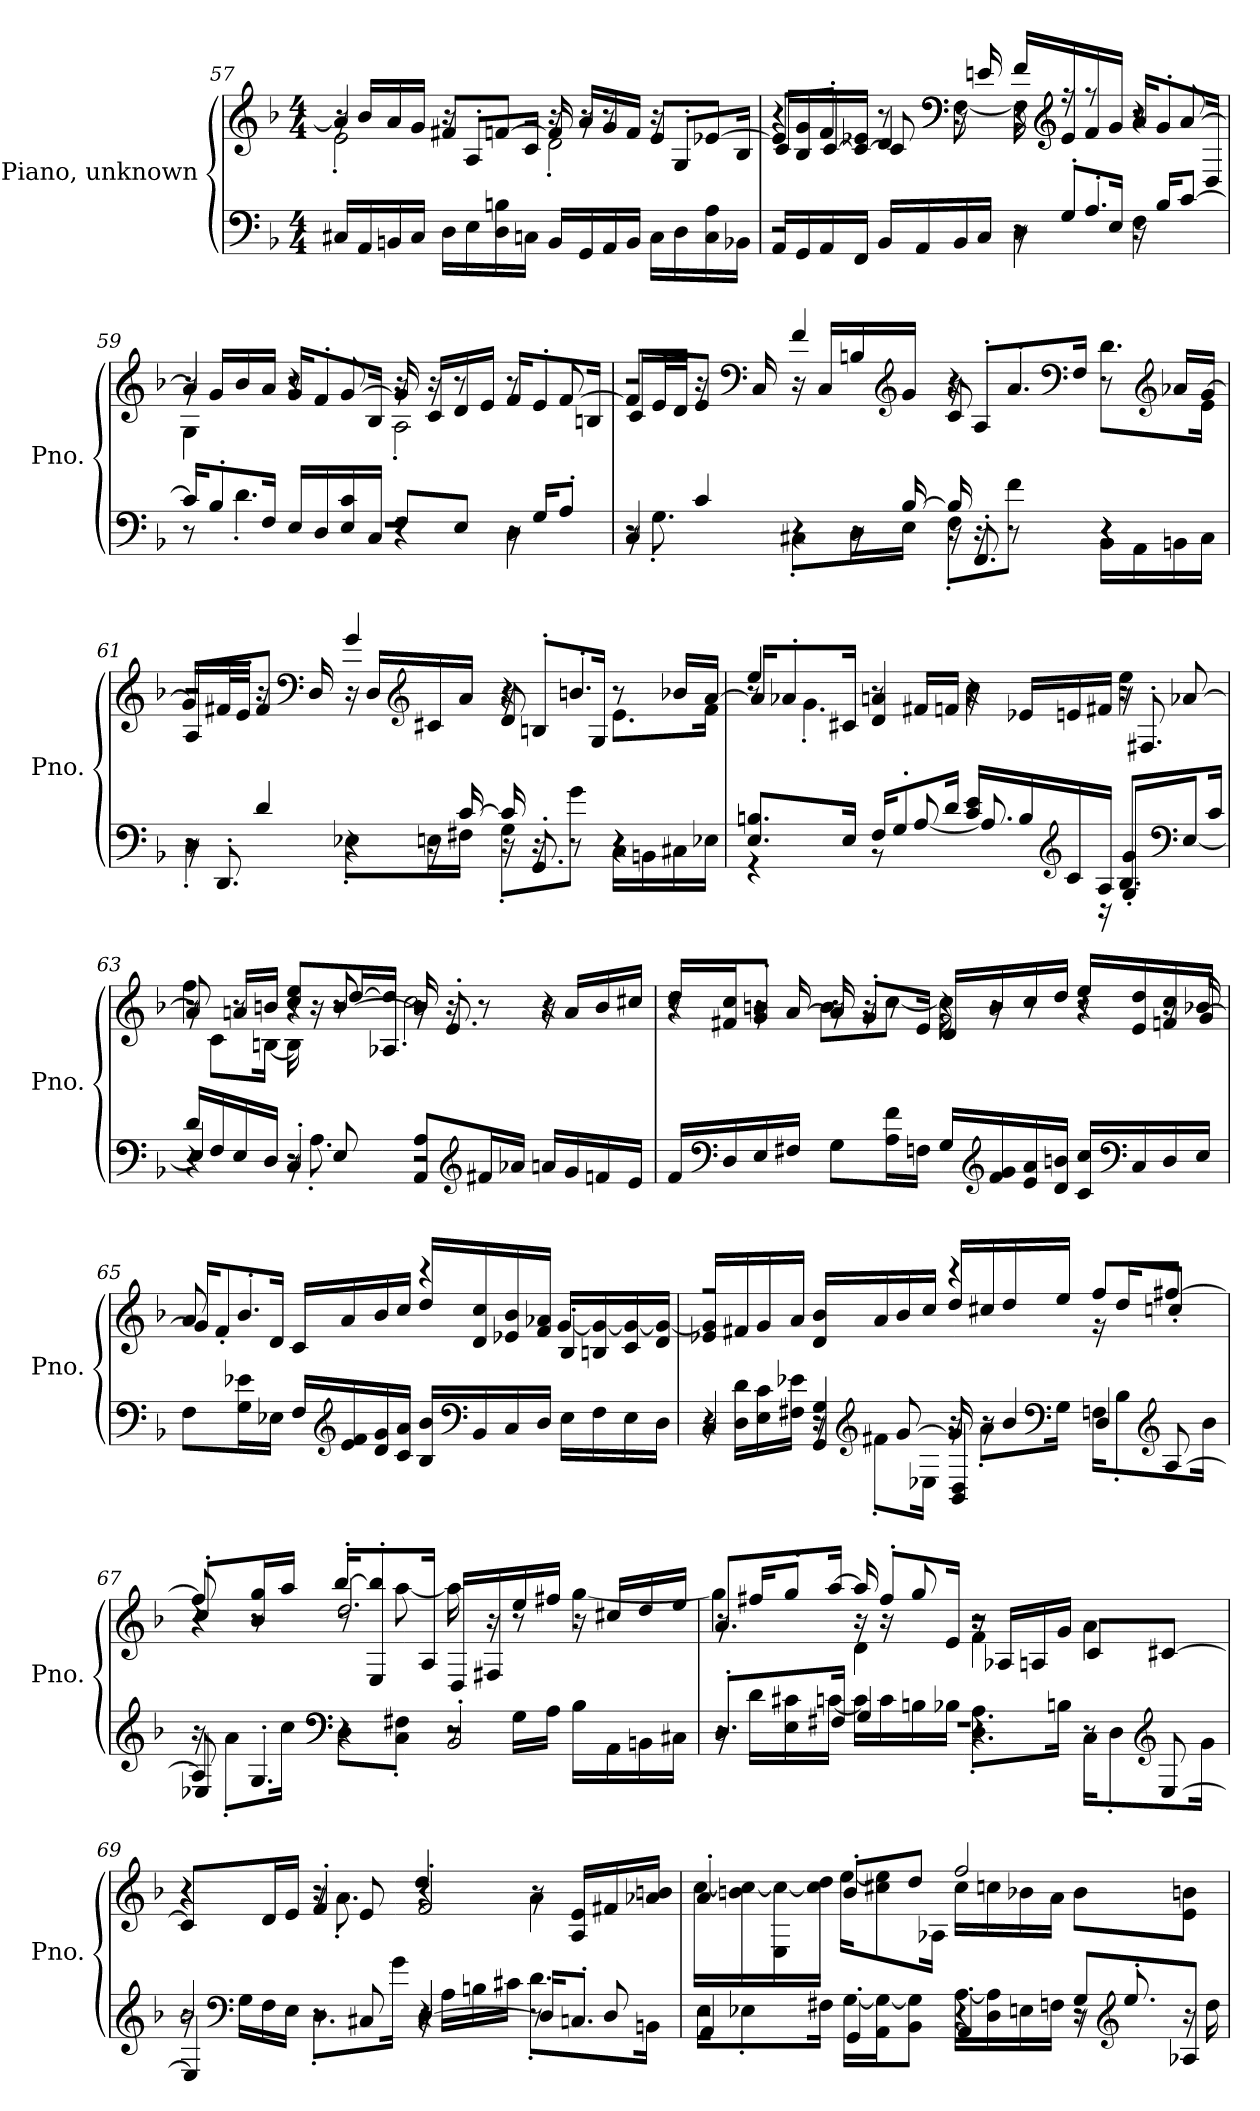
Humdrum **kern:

**kern	**kern
*part1	*part1
*staff2	*staff1
*I"Piano, unknown	*
*I'Pno.	*
!!LO:LB:g=z
*clefF4	*clefG2
*k[b-]	*k[b-]
*M4/4	*M4/4
=57	=57
*	*^
*	*	*^
16C#X/LL	4a/]	2e'\	16r
16AA/	.	.	16b-/LL
16BBn/	.	.	16a/
16C#/JJ	.	.	16g/JJ
16D\LL	8f#X/L	.	16r
16E\	.	.	8A'/L
16D\ 16Bn\	[8fn/J	.	.
16Cn\JJ	.	.	16c/Jk
16BB/LL	16f/]	2d'\	16r
16GG/	16r	.	16a/LL
16AA/	8r	.	16g/
16BB/JJ	.	.	16f/JJ
16C\LL	8e/L	.	16r
16D\	.	.	8G'/L
16C\ 16A\	[8e-X/J	.	.
16BB-X\JJ	.	.	16B-/Jk
=58	=58	=58	=58
*^	*	*	*
*	*^	*	*	*
2r	2r	16AA/LL	8e-/L]	4r	16c/LL
.	.	16GG/	.	.	16B-/ 16g/
.	.	16AA/	8f'/J	.	[16c/
.	.	16FF/JJ	.	.	16c/_ 16e-X/JJ
.	.	16BB-/LL	4d/	8r	8c/]
.	.	16AA/	.	.	.
*	*	*	*clefF4	*	*
.	.	16BB-/	.	[8F\	16r
.	.	16C/JJ	.	.	16en/
8r	4D\	16r	4r	16F\]	16f/LL
*	*	*	*clefG2	*	*
.	.	8G'/L	.	16r	16e/
4.A'/	.	.	.	8r	16f/
.	.	16E/Jk	.	.	16g/JJ
.	4F\	16r	8r	4r	16a/KL
.	.	16B-/KL	.	.	8g'/
.	.	[8c/J	[8a/	.	.
.	.	.	.	.	16D/Jk
!!LO:LB:g=z	!!	!!
=59	=59	=59	=59	=59	=59
1r	8r	16c/KL]	4a/]	4G\	16r
.	.	8B-'/	.	.	16g/LL
.	4.d'\	.	.	.	16b-/
.	.	16F/Jk	.	.	16a/JJ
.	.	16E/LL	8r	4r	16g/KL
.	.	16D/	.	.	8f'/
.	.	16E/ 16c/	[8g/	.	.
.	.	16C/JJ	.	.	16B-/Jk
.	4r	8F/L	16g/]	2A'\	16r
.	.	.	16r	.	16c/LL
.	.	8E/J	8r	.	16d/
.	.	.	.	.	16e/JJ
.	4D\	16r	8r	.	16f/KL
.	.	16G/KL	.	.	8e'/
.	.	8A'/J	[8f/	.	.
.	.	.	.	.	16Bn/Jk
!!LO:LB:g=z	!!	!!
=60	=60	=60	=60	=60	=60
8r	16r	4C/	8f/L]	2r	16c/LL
.	8.G'\	.	.	.	32e'/L
.	.	.	.	.	32d'/JJJ
4c/	.	.	8e/J	.	16r
*	*	*	*clefF4	*	*
.	.	.	.	.	16C/
.	8C#X'\L	4r	4f/	.	16r
.	.	.	.	.	16C/LL
16r	16D\L	.	.	.	16Bn/
*	*	*	*clefG2	*	*
[16B-/	16E\JJ	.	.	.	16g/JJ
16B-/]	8F'\L	16r	8c/	4r	16r
16r	.	8.FF'/	.	.	8A'/L
8r	8f\J	.	4.a'/	.	.
*	*	*	*clefF4	*	*
.	.	.	.	.	16F/Jk
4r	16BB-\LL	4r	.	8.d\L	8r
.	16AA\	.	.	.	.
*	*	*	*clefG2	*	*
.	16BBn\	.	.	.	16a-X/LL
.	16C#\JJ	.	.	16e\Jk	[16g/JJ
!!LO:LB:g=z	!!	!!
=61	=61	=61	=61	=61	=61
8r	4D'\	16r	8A/L	2r	16g/LL]
.	.	8.DD'/	.	.	32f#X'/L
.	.	.	.	.	32e'/JJJ
4d/	.	.	8f#/J	.	16r
*	*	*	*clefF4	*	*
.	.	.	.	.	16D/
.	8E-X'\L	4r	4g/	.	16r
.	.	.	.	.	16D/LL
*	*	*	*clefG2	*	*
16r	16En\L	.	.	.	16c#X/
[16c/	16F#X\JJ	.	.	.	16a/JJ
16c/]	8G'\L	16r	8d/	4r	16r
16r	.	8.GG'/	.	.	8Bn'/L
8r	8g\J	.	4.bn'/	.	.
.	.	.	.	.	16G/Jk
4r	16C\LL	4r	.	8.e\L	8r
.	16BBn\	.	.	.	.
.	16C#X\	.	.	.	16b-X/LL
.	16E-X\JJ	.	.	16f#\Jk	[16a/JJ
*	*v	*v	*	*	*
!!LO:LB:g=z	!!	!!
=62	=62	=62	=62	=62
8.E/ 8.Bn/L	4r	4ee/	8r	16a/KL]
.	.	.	.	8a-X'/
.	.	.	4.g'\	.
16E/Jk	.	.	.	16c#X/Jk
16F/KL	8r	4d/ 4an/	.	8r
8G'/	.	.	.	.
.	[8A/	.	.	16f#X/LL
16d/Jk	.	.	.	16fn/JJ
16c/ 16e/LL	8.A/]	4r	4cc\	16r
16B/	.	.	.	16e-X/LL
*clefG2	*	*	*	*
16c/	.	.	.	16en/
16A/JJ	16r	.	.	16f#X/JJ
8.B/L	8G/' 8g/'L	8r	4ee\	16r
.	.	.	.	8.F#X'/
*clefF4	*	*	*	*
.	[8E/J	[8a-X/	.	.
16c/Jk	.	.	.	.
!!LO:PB:g=z
=63	=63	=63	=63	=63
*	*^	*	*	*^
16d/LL	4r	4E/]	8a-/]	4ff\	8r	16r
16F/	.	.	.	.	.	8c\L
16E/	.	.	8r	.	16an/LL	.
16D/JJ	.	.	.	.	16bn/JJ	[16Bn\Jk
8r	16r	4C'/	8r	4r	8cc/ 8ee/L	16B\]
.	8.A'\	.	.	.	.	16r
8E/	.	.	[8b/	.	[16dd/L	8r
.	.	.	.	.	16A-X/ 16dd/]JJ	.
8AA/ 8A/L	2r	2r	16b/]	2cc'\	16r	2r
.	.	.	16r	.	8.e'/	.
*clefG2	*	*	*	*	*	*
16f#X/L	.	.	8r	.	.	.
16a-X/JJ	.	.	.	.	.	.
16an/LL	.	.	4r	.	16r	.
16g/	.	.	.	.	16a/LL	.
16fn/	.	.	.	.	16b/	.
16e/JJ	.	.	.	.	16cc#X/JJ	.
*v	*v	*v	*	*	*	*
*	*	*	*v	*v
!!LO:LB:g=z
=64	=64	=64	=64
16f/LL	8r	4r	16dd/LL
*clefF4	*	*	*
16D/	.	.	16f#X/ 16cc/J
16E/	16r	.	8g/' 8bn/'J
16F#X/JJ	[16a/	.	.
8G\L	16a/]	8b\L	16r
.	16r	.	8g'/L
16A\ 16f\L	8r	[8cc\J	.
16Fn\JJ	.	.	16e/Jk
16G/LL	4r	16cc\]	16d/LL
*clefG2	*	*	*
16f/ 16g/	.	16r	16b/
16e/ 16a/	.	8r	16cc/
16d/ 16bn/JJ	.	.	16dd/JJ
16c/ 16cc/LL	8r	4r	16ee/LL
*clefF4	*	*	*
16C/	.	.	16e/ 16dd/
16D/	16r	.	16fn/ 16cc/
16E/JJ	16b-X/	.	[16g/JJ
*	*	*v	*v
!!LO:LB:g=z
=65	=65	=65
8F\L	8a/	16g/KL]
.	.	8f'/
16G\ 16e-X\L	4.b-'/	.
16E-X\JJ	.	16d/Jk
16F/LL	.	16c/LL
*clefG2	*	*
16e-/ 16f/	.	16a/
16d/ 16g/	.	16b-/
16c/ 16a/JJ	.	16cc/JJ
16B-/ 16b-/LL	4r	16dd/LL
*clefF4	*	*
16BB-/	.	16d/ 16cc/
16C/	.	16e-X/ 16b-/
16D/JJ	.	16f/ 16a-X/JJ
16E-\LL	4B-'/	[16g/LL
16F\	.	16Bn/ 16g/_
16E-\	.	16c/ 16g/_
16D\JJ	.	16d/ 16g/_JJ
!!LO:LB:g=z	!!
=66	=66	=66
*^	*	*
*	*^	*	*
4r	16r	4C/	2r	16e-X/ 16g/]LL
.	16D\ 16d\LL	.	.	16f#X/
.	16E\ 16c\	.	.	16g/
.	16F#X\ 16e-X\JJ	.	.	16a/JJ
8r	16r	4GG/ 4G/	.	16d/ 16b-/LL
*clefG2	*	*	*	*
.	8f#X'\L	.	.	16a/
[8g/	.	.	.	16b-/
.	16E-X\Jk	.	.	16cc/JJ
16g/]	16r	4BB-/ 4D/	4r	16dd/LL
16r	8a'\L	.	.	16cc#X/
4b-/	.	.	.	16dd/
*clefF4	*	*	*	*
.	16G\Jk	.	.	16ee/JJ
.	16Fn\KL	4D/	8ff/L	16r
.	8B-'\	.	.	16dd/KL
*clefG2	*	*	*	*
[8A/	.	.	[8ff#X/J	8ccn'/J
.	16b-\Jk	.	.	.
!!LO:LB:g=z
=67	=67	=67	=67	=67
*	*	*	*	*^
8A/]	16r	4E-X/	8ff#/]	4r	8cc'/L
.	8a'\L	.	.	.	.
4.G'/	.	.	8r	.	16b-/ 16gg/L
.	16cc\Jk	.	.	.	16aa/JJ
*clefF4	*	*	*	*	*
.	8D\L	4r	2.dd/	8r	[16bb-'/KL
.	.	.	.	.	8E/' 8bb-/]'
.	8C\' 8F#X\'J	.	.	[8aa\	.
.	.	.	.	.	16A/Jk
2r	8r	2BB-'/	.	16aa\]	16D/LL
.	.	.	.	16r	16F#X/
.	16G\LL	.	.	8r	16ee/
.	16A\JJ	.	.	.	16ff#X/JJ
.	16B-\LL	.	.	[4gg\	16r
.	16AA\	.	.	.	16cc#X/LL
.	16BBn\	.	.	.	16dd/
.	16C#X\JJ	.	.	.	16ee/JJ
!!LO:LB:g=z	!!	!!
=68	=68	=68	=68	=68	=68
1r	16r	8.D'/L	8.a/L	4gg\]	16r
.	16d\LL	.	.	.	16ff#X/KL
.	16E\ 16c#X\	.	.	.	8gg'/J
.	[16cn\JJ	16F#X/Jk	[16aa/Jk	.	.
.	16c\LL]	4G/	16aa/]	4d\	16r
.	16c\	.	16r	.	8ff#'/L
.	16Bn\	.	8gg/	.	.
.	16B-X\JJ	.	.	.	16e/Jk
.	8.D\' 8.A\'L	4r	2r	4f\	16r
.	.	.	.	.	16A-X/LL
.	.	.	.	.	16An/
.	16Bn\Jk	.	.	.	16g/JJ
.	16C\KL	8r	.	4a\	8c/L
.	8D'\	.	.	.	.
*clefG2	*	*	*	*	*
.	.	[8E/	.	.	[8c#X/J
.	16g\Jk	.	.	.	.
!!LO:PB:g=z	!!	!!
=69	=69	=69	=69	=69	=69
2b-/	16r	4E/]	4r	4r	8c#/L]
*clefF4	*	*	*	*	*
.	16G\LL	.	.	.	.
.	16F\	.	.	.	16d/L
.	16E\JJ	.	.	.	16e/JJ
.	8.D'\L	8r	4f'/	16r	8r
.	.	.	.	8.a'\	.
.	.	8C#X/	.	.	8e/
.	16g\Jk	.	.	.	.
4r	16r	[4D/	2f'/	4r	4dd/
.	16A\LL	.	.	.	.
.	16Bn\	.	.	.	.
.	16c#X\JJ	.	.	.	.
8r	8.d'\L	16D/KL]	.	4a\	16r
.	.	8.Cn'/J	.	.	16A/ 16e/LL
8D/	.	.	.	.	16f#X/
.	16BBn\Jk	.	.	.	16a-X/ 16bn/JJ
*	*	*	*	*v	*v
!!LO:LB:g=z
=70	=70	=70	=70	=70
2r	16E\KL	4AA/	4a'/	[16cc\LL
.	8E-X'\	.	.	16bn\ 16cc\_
.	.	.	.	16E\ 16cc\_
.	16F#X\Jk	.	.	16cc\] 16dd\JJ
.	[16G\LL	4GG'/	8b'/L	[16ee\KL
.	16AA\ 16G\_J	.	.	8cc#X\ 8ee\]
.	8BB-\ 8G\]J	.	8dd/J	.
.	.	.	.	16A-X\Jk
4r	[16A\LL	4AA'/	2ff/	16cc#\LL
.	16D\ 16A\]	.	.	16ccn\
.	16En\	.	.	16b-X\
.	16Fn\JJ	.	.	16a\JJ
16r	8r	8G/L	.	8b-\L
*clefG2	*	*	*	*
8.ee'/	.	.	.	.
.	16r	8A-X/J	.	8e\ 8bn\J
.	16dd\	.	.	.
*v	*v	*v	*	*
*	*v	*v
=	=
*-	*-
